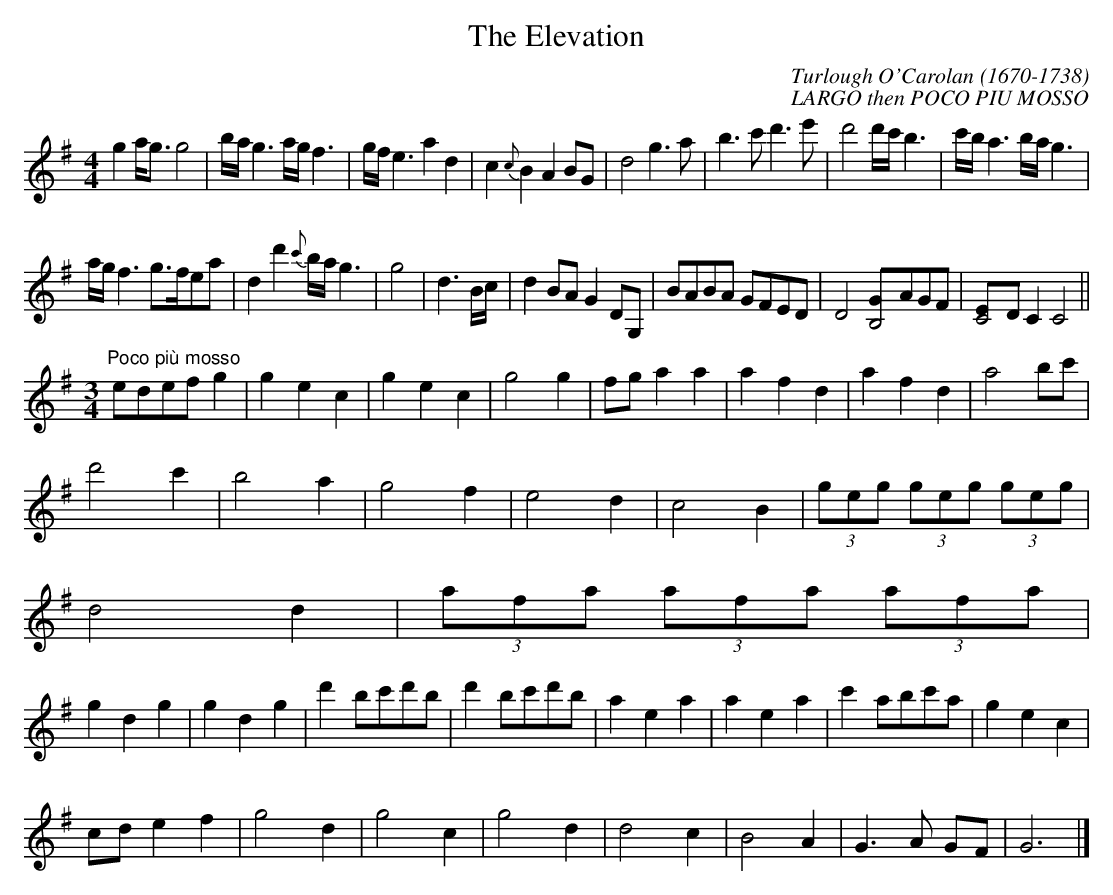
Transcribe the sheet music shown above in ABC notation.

X:1occ
T:The Elevation
C:Turlough O'Carolan (1670-1738)
C:LARGO then POCO PIU MOSSO
M:4/4
L:1/8
K:G
g2a/2g3/2 g4|b/2a/2 g3a/2g/2 f3|g/2f/2 e3a2d2|c2{c}B2A2BG|d4g3a|b3c' d'3e'|d'4d'/2c'/2 b3|c'/2b/2 a3b/2a/2 g3|
a/2g/2 f3g3/2f/2ea|d2d'2{c'}b/2a/2 g3|g4|d3B/2c/2|d2BA G2DG,|BABA GFED|D4[B,4G]AGF|[C4E]D C2C4||
[M:3/4]"^Poco più mosso"edef g2|g2e2c2|g2e2c2|g4g2|fg a2a2|a2f2d2|a2f2d2|a4bc'|
d'4c'2|b4a2|g4f2|e4d2|c4B2| (3geg  (3geg  (3geg|
d4d2| (3afa  (3afa  (3afa|
g2d2g2|g2d2g2|d'2bc'd'b|d'2bc'd'b|a2e2a2|a2e2a2|c'2abc'a|g2e2c2|
cd e2f2|g4d2|g4c2|g4d2|d4c2|B4A2|G3A GF|G6|]
